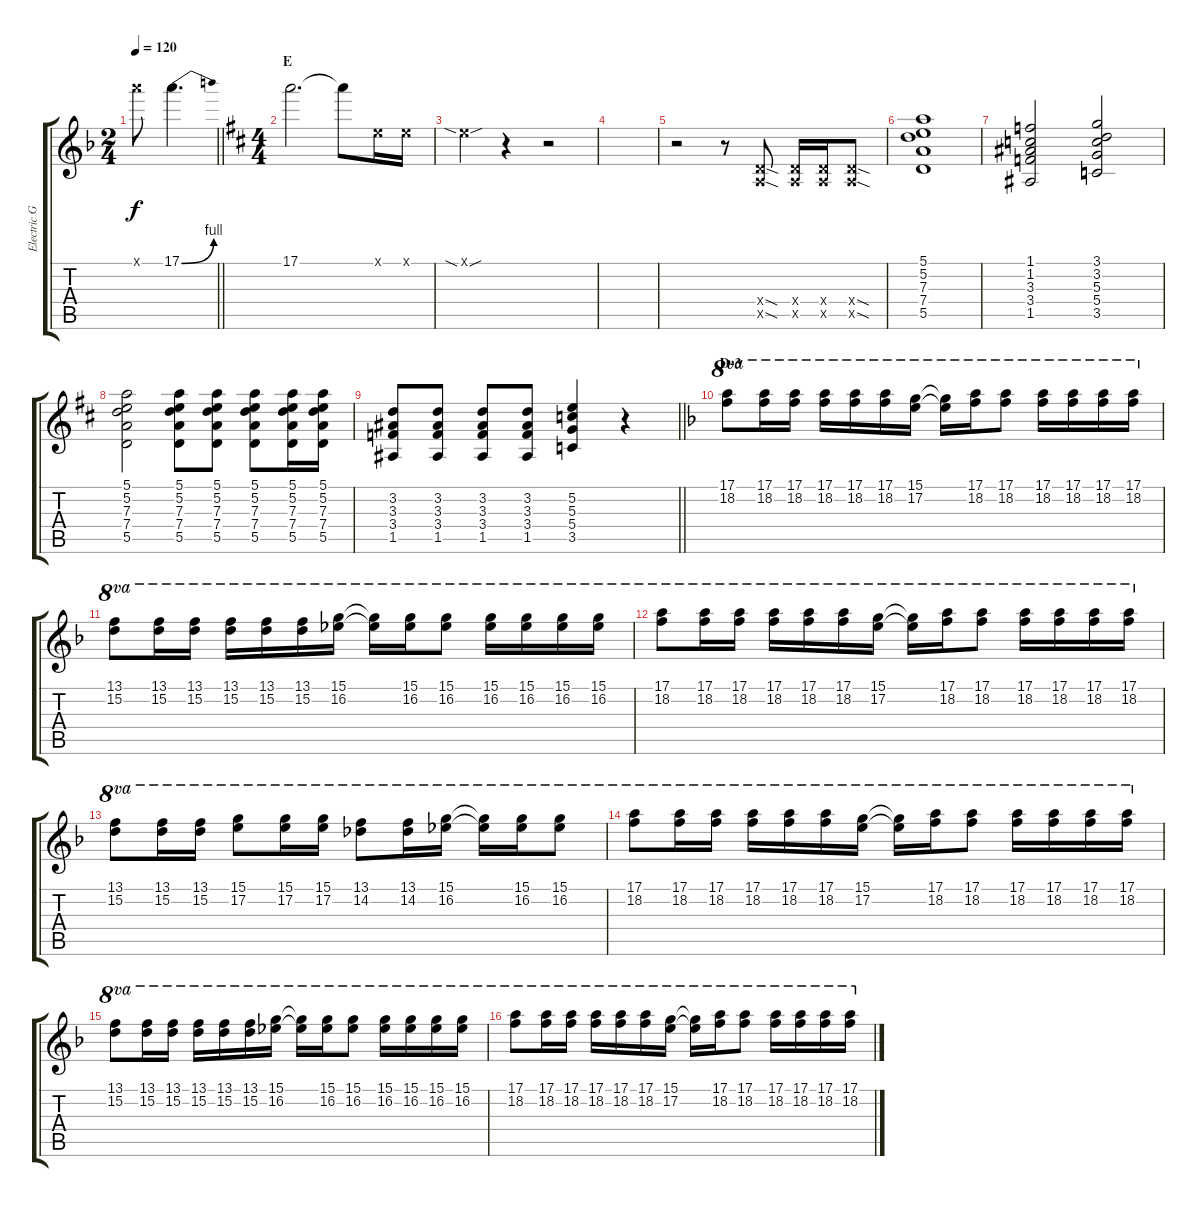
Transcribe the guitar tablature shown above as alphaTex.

\track ("Electric Guitar II" "Electric G") {instrument distortionguitar}
\staff {score tabs}
\tuning (E4 B3 G3 D3 A2 E2) {hide}
\ts (2 4)
\tempo 120
\clef g2
\barLineRight lightlight
\ks f
17.1{x}.8{dy f} 17.1{be (bend 0 0 60 4)}.4{d} |
\ts (4 4)
\section ("" "E")
\ks d
17.1.2{d} 17.1{t}.8 0.1{x}.16 0.1{x}.16 |
0.1{sia sou x}.4 r.4 r.2 |
|
r.2 r.8 (0.4{sod x} 0.5{sod x}).8 (0.4{x} 0.5{x}).16 (0.4{x} 0.5{x}).16 (0.4{sod x} 0.5{sod x}).8 |
(5.1 5.2 7.3 7.4 5.5).1 |
(1.1 1.2 3.3 3.4 1.5).2 (3.1 3.2 5.3 5.4 3.5).2 |
(5.1 5.2 7.3 7.4 5.5).2 (5.1 5.2 7.3 7.4 5.5).8 (5.1 5.2 7.3 7.4 5.5).8 (5.1 5.2 7.3 7.4 5.5).8 (5.1 5.2 7.3 7.4 5.5).16 (5.1 5.2 7.3 7.4 5.5).16 |
\barLineRight lightlight
(3.2 3.3 3.4 1.5).8 (3.2 3.3 3.4 1.5).8 (3.2 3.3 3.4 1.5).8 (3.2 3.3 3.4 1.5).8 (5.2 5.3 5.4 3.5).4 r.4 |
\section ("" "D-3")
\ks f
(17.1 18.2).8{ot 8va volume 8} (17.1 18.2).16{ot 8va} (17.1 18.2).16{ot 8va} (17.1 18.2).16{ot 8va} (17.1 18.2).16{ot 8va} (17.1 18.2).16{ot 8va} (15.1 17.2).16{ot 8va} (15.1{t} 17.2{t}).16{ot 8va} (17.1 18.2).16{ot 8va} (17.1 18.2).8{ot 8va} (17.1 18.2).16{ot 8va} (17.1 18.2).16{ot 8va} (17.1 18.2).16{ot 8va} (17.1 18.2).16{ot 8va} |
(13.1 15.2).8{ot 8va} (13.1 15.2).16{ot 8va} (13.1 15.2).16{ot 8va} (13.1 15.2).16{ot 8va} (13.1 15.2).16{ot 8va} (13.1 15.2).16{ot 8va} (15.1 16.2).16{ot 8va} (15.1{t} 16.2{t}).16{ot 8va} (15.1 16.2).16{ot 8va} (15.1 16.2).8{ot 8va} (15.1 16.2).16{ot 8va} (15.1 16.2).16{ot 8va} (15.1 16.2).16{ot 8va} (15.1 16.2).16{ot 8va} |
(17.1 18.2).8{ot 8va} (17.1 18.2).16{ot 8va} (17.1 18.2).16{ot 8va} (17.1 18.2).16{ot 8va} (17.1 18.2).16{ot 8va} (17.1 18.2).16{ot 8va} (15.1 17.2).16{ot 8va} (15.1{t} 17.2{t}).16{ot 8va} (17.1 18.2).16{ot 8va} (17.1 18.2).8{ot 8va} (17.1 18.2).16{ot 8va} (17.1 18.2).16{ot 8va} (17.1 18.2).16{ot 8va} (17.1 18.2).16{ot 8va} |
(13.1 15.2).8{ot 8va} (13.1 15.2).16{ot 8va} (13.1 15.2).16{ot 8va} (15.1 17.2).8{ot 8va} (15.1 17.2).16{ot 8va} (15.1 17.2).16{ot 8va} (13.1 14.2).8{ot 8va} (13.1 14.2).16{ot 8va} (15.1 16.2).16{ot 8va} (15.1{t} 16.2{t}).16{ot 8va} (15.1 16.2).16{ot 8va} (15.1 16.2).8{ot 8va} |
(17.1 18.2).8{ot 8va} (17.1 18.2).16{ot 8va} (17.1 18.2).16{ot 8va} (17.1 18.2).16{ot 8va} (17.1 18.2).16{ot 8va} (17.1 18.2).16{ot 8va} (15.1 17.2).16{ot 8va} (15.1{t} 17.2{t}).16{ot 8va} (17.1 18.2).16{ot 8va} (17.1 18.2).8{ot 8va} (17.1 18.2).16{ot 8va} (17.1 18.2).16{ot 8va} (17.1 18.2).16{ot 8va} (17.1 18.2).16{ot 8va} |
(13.1 15.2).8{ot 8va} (13.1 15.2).16{ot 8va} (13.1 15.2).16{ot 8va} (13.1 15.2).16{ot 8va} (13.1 15.2).16{ot 8va} (13.1 15.2).16{ot 8va} (15.1 16.2).16{ot 8va} (15.1{t} 16.2{t}).16{ot 8va} (15.1 16.2).16{ot 8va} (15.1 16.2).8{ot 8va} (15.1 16.2).16{ot 8va} (15.1 16.2).16{ot 8va} (15.1 16.2).16{ot 8va} (15.1 16.2).16{ot 8va} |
(17.1 18.2).8{ot 8va} (17.1 18.2).16{ot 8va} (17.1 18.2).16{ot 8va} (17.1 18.2).16{ot 8va} (17.1 18.2).16{ot 8va} (17.1 18.2).16{ot 8va} (15.1 17.2).16{ot 8va} (15.1{t} 17.2{t}).16{ot 8va} (17.1 18.2).16{ot 8va} (17.1 18.2).8{ot 8va} (17.1 18.2).16{ot 8va} (17.1 18.2).16{ot 8va} (17.1 18.2).16{ot 8va} (17.1 18.2).16{ot 8va}
